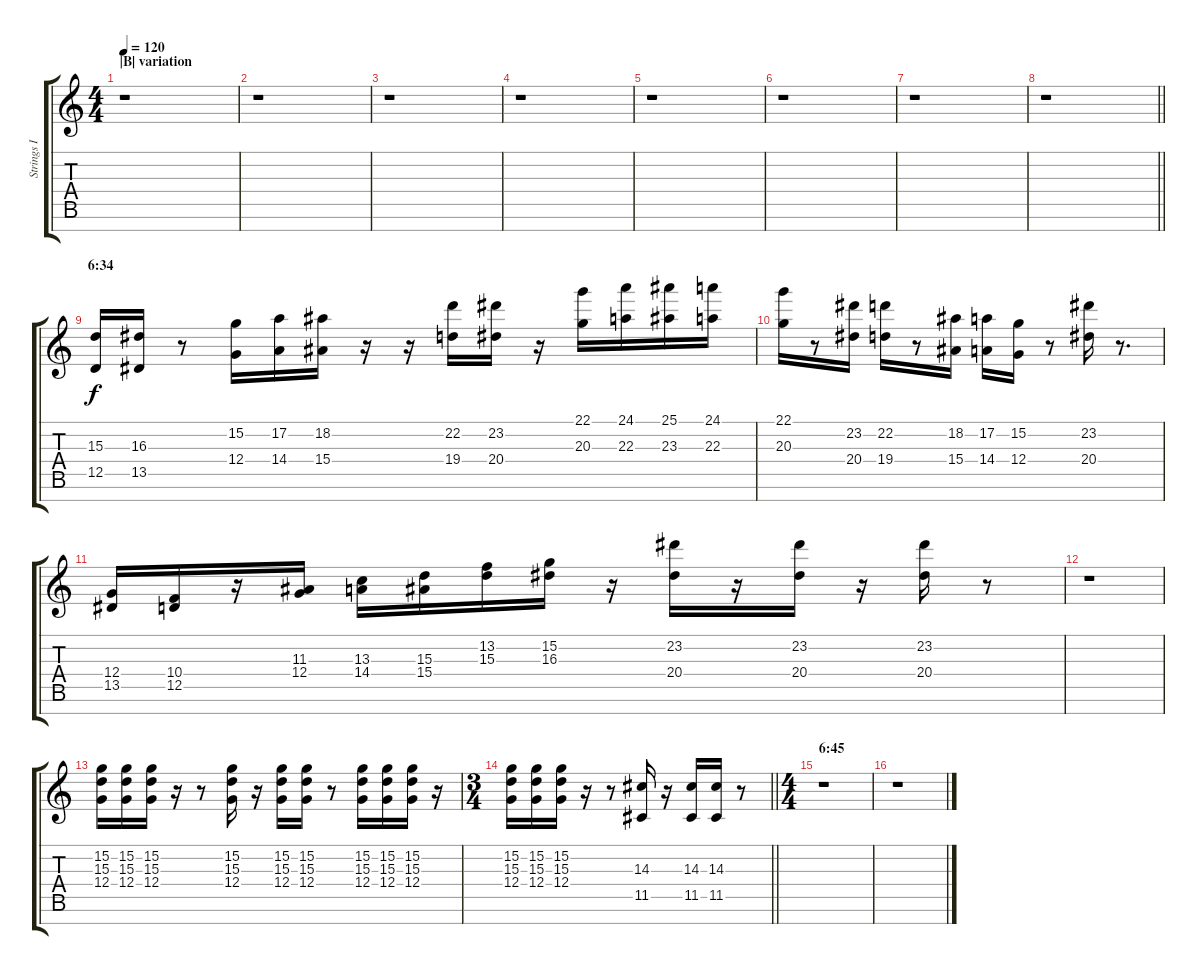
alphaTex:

\track ("Strings I" "Strings I") {instrument stringensemble1}
\staff {score tabs}
\tuning (A4 E4 B3 G3 D3 A2 E2) {hide}
\ts (4 4)
\section ("" "|B| variation")
\tempo 120
\clef g2
\ks c
r.1{dy f balance 8} |
r.1 |
r.1 |
r.1 |
r.1 |
r.1 |
r.1 |
\barLineRight lightlight
r.1 |
\section ("" "6:34")
(15.3 12.5).16 (16.3 13.5).16 r.8 (15.2 12.4).16 (17.2 14.4).16 (18.2 15.4).16 r.16 r.16 (22.2 19.4).16 (23.2 20.4).16 r.16 (22.1 20.3).16 (24.1 22.3).16 (25.1 23.3).16 (24.1 22.3).16 |
(22.1 20.3).16 r.8 (23.2 20.4).16 (22.2 19.4).16 r.8 (18.2 15.4).16 (17.2 14.4).16 (15.2 12.4).16 r.8 (23.2 20.4).16 r.8{d} |
(12.4 13.5).16 (10.4 12.5).16 r.16 (11.3 12.4).16 (13.3 14.4).16 (15.3 15.4).16 (13.2 15.3).16 (15.2 16.3).16 r.16 (23.2 20.4).16 r.16 (23.2 20.4).16 r.16 (23.2 20.4).16 r.8 |
r.1 |
(15.2 15.3 12.4).16 (15.2 15.3 12.4).16 (15.2 15.3 12.4).16 r.16 r.8 (15.2 15.3 12.4).16 r.16 (15.2 15.3 12.4).16 (15.2 15.3 12.4).16 r.8 (15.2 15.3 12.4).16 (15.2 15.3 12.4).16 (15.2 15.3 12.4).16 r.16 |
\ts (3 4)
\barLineRight lightlight
(15.2 15.3 12.4).16 (15.2 15.3 12.4).16 (15.2 15.3 12.4).16 r.16 r.8 (14.3 11.5).16 r.16 (14.3 11.5).16 (14.3 11.5).16 r.8 |
\ts (4 4)
\section ("" "6:45")
r.1 |
r.1
